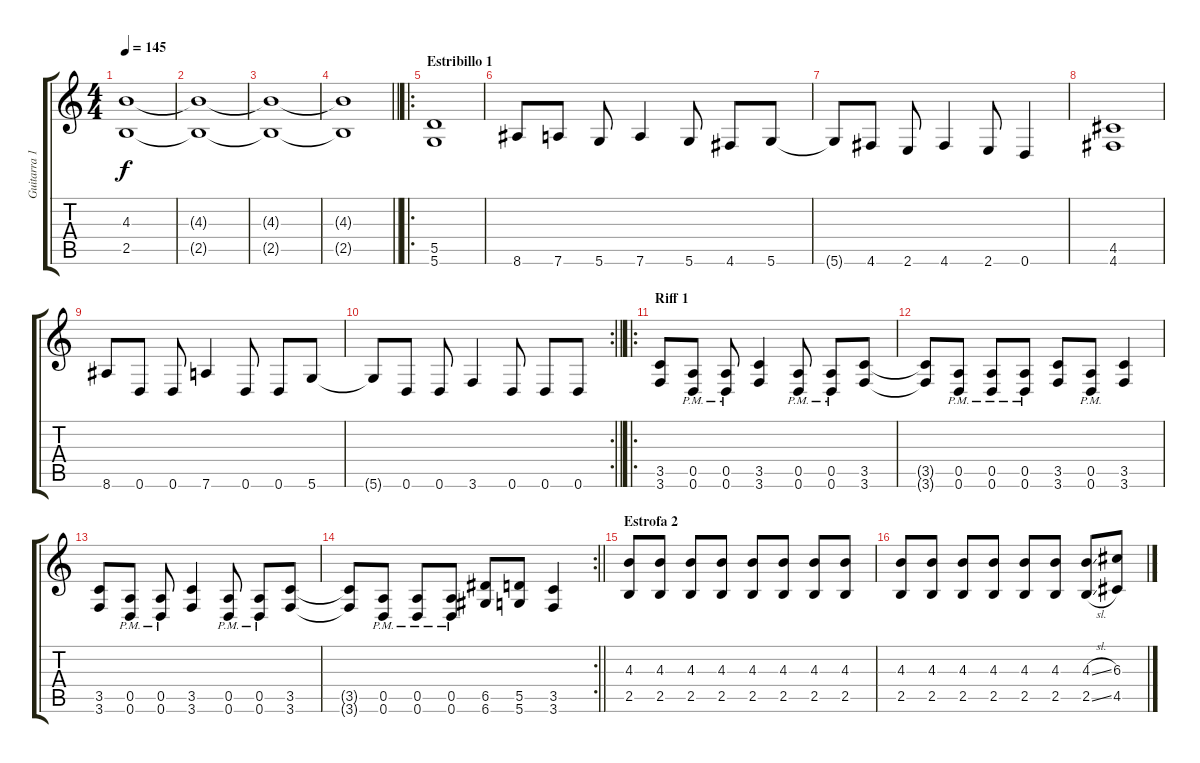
\track ("Guitarra 1" "Guitarra 1") {instrument distortionguitar}
\staff {score tabs}
\tuning (E4 B3 G3 D3 A2 D2) {hide}
\ts (4 4)
\tempo 145
\clef g2
\ks c
(4.3{t} 2.5{t}).1{dy f} |
(4.3{t} 2.5{t}).1 |
(4.3{t} 2.5{t}).1 |
\barLineRight lightlight
(4.3{t} 2.5{t}).1 |
\ro
\section ("" "Estribillo 1")
(5.5 5.6).1{volume 13} |
8.6.8 7.6.8 5.6.8 7.6.4 5.6.8 4.6.8 5.6.8 |
5.6{t}.8 4.6.8 2.6.8 4.6.4 2.6.8 0.6.4 |
(4.5 4.6).1 |
8.6.8 0.6.8 0.6.8 7.6.4 0.6.8 0.6.8 5.6.8 |
\rc 2
\barLineRight lightlight
5.6{t}.8 0.6.8 0.6.8 3.6.4 0.6.8 0.6.8 0.6.8 |
\ro
\section ("" "Riff 1")
(3.5 3.6).8 (0.5{pm} 0.6{pm}).8 (0.5{pm} 0.6{pm}).8 (3.5 3.6).4 (0.5{pm} 0.6{pm}).8 (0.5{pm} 0.6{pm}).8 (3.5 3.6).8 |
(3.5{t} 3.6{t}).8 (0.5{pm} 0.6{pm}).8 (0.5{pm} 0.6{pm}).8 (0.5{pm} 0.6{pm}).8 (3.5 3.6).8 (0.5{pm} 0.6{pm}).8 (3.5 3.6).4 |
(3.5 3.6).8 (0.5{pm} 0.6{pm}).8 (0.5{pm} 0.6{pm}).8 (3.5 3.6).4 (0.5{pm} 0.6{pm}).8 (0.5{pm} 0.6{pm}).8 (3.5 3.6).8 |
\rc 2
\barLineRight lightlight
(3.5{t} 3.6{t}).8 (0.5{pm} 0.6{pm}).8 (0.5{pm} 0.6{pm}).8 (0.5{pm} 0.6{pm}).8 (6.5 6.6).8 (5.5 5.6).8 (3.5 3.6).4 |
\section ("" "Estrofa 2")
(4.3 2.5).8{volume 8} (4.3 2.5).8 (4.3 2.5).8 (4.3 2.5).8 (4.3 2.5).8 (4.3 2.5).8 (4.3 2.5).8 (4.3 2.5).8 |
(4.3 2.5).8 (4.3 2.5).8 (4.3 2.5).8 (4.3 2.5).8 (4.3 2.5).8 (4.3 2.5).8 (4.3{sl} 2.5{sl}).8 (6.3 4.5).8
